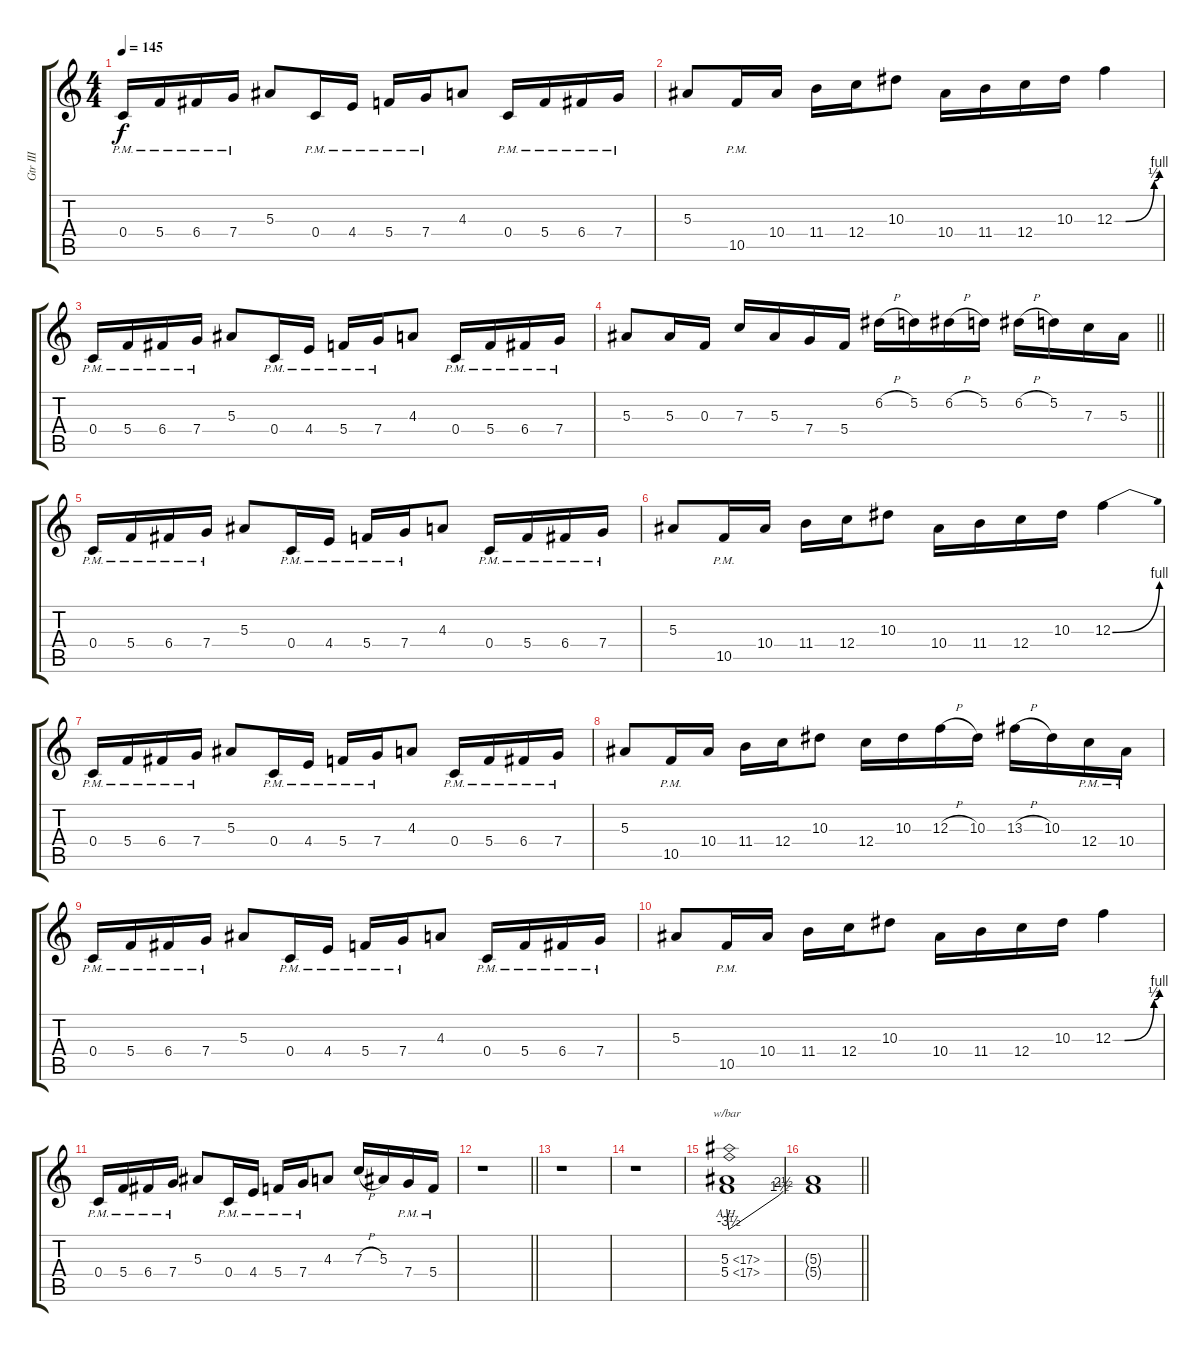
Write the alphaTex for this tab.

\track ("Gtr III" "Gtr III") {instrument overdrivenguitar}
\staff {score tabs}
\tuning (D4 A3 F3 C3 G2 C2) {hide}
\ts (4 4)
\tempo 145
\clef g2
\ks c
0.4{pm}.16{dy f instrument overdrivenguitar} 5.4{pm}.16 6.4{pm}.16 7.4{pm}.16 5.3.8 0.4{pm}.16 4.4{pm}.16 5.4{pm}.16 7.4{pm}.16 4.3.8 0.4{pm}.16 5.4{pm}.16 6.4{pm}.16 7.4{pm}.16 |
5.3.8 10.5{pm}.16 10.4.16 11.4.16 12.4.16 10.3.8 10.4.16 11.4.16 12.4.16 10.3.16 12.3{be (custom 0 0 15 0 53 2 60 4)}.4 |
0.4{pm}.16 5.4{pm}.16 6.4{pm}.16 7.4{pm}.16 5.3.8 0.4{pm}.16 4.4{pm}.16 5.4{pm}.16 7.4{pm}.16 4.3.8 0.4{pm}.16 5.4{pm}.16 6.4{pm}.16 7.4{pm}.16 |
\barLineRight lightlight
5.3.8 5.3.16 0.3.16 7.3.16 5.3.16 7.4.16 5.4.16 6.2{h}.16 5.2.16 6.2{h}.16 5.2.16 6.2{h}.16 5.2.16 7.3.16 5.3.16 |
0.4{pm}.16 5.4{pm}.16 6.4{pm}.16 7.4{pm}.16 5.3.8 0.4{pm}.16 4.4{pm}.16 5.4{pm}.16 7.4{pm}.16 4.3.8 0.4{pm}.16 5.4{pm}.16 6.4{pm}.16 7.4{pm}.16 |
5.3.8 10.5{pm}.16 10.4.16 11.4.16 12.4.16 10.3.8 10.4.16 11.4.16 12.4.16 10.3.16 12.3{be (bend 0 0 60 4)}.4 |
0.4{pm}.16 5.4{pm}.16 6.4{pm}.16 7.4{pm}.16 5.3.8 0.4{pm}.16 4.4{pm}.16 5.4{pm}.16 7.4{pm}.16 4.3.8 0.4{pm}.16 5.4{pm}.16 6.4{pm}.16 7.4{pm}.16 |
5.3.8 10.5{pm}.16 10.4.16 11.4.16 12.4.16 10.3.8 12.4.16 10.3.16 12.3{h}.16 10.3.16 13.3{h}.16 10.3.16 12.4{pm}.16 10.4{pm}.16 |
0.4{pm}.16 5.4{pm}.16 6.4{pm}.16 7.4{pm}.16 5.3.8 0.4{pm}.16 4.4{pm}.16 5.4{pm}.16 7.4{pm}.16 4.3.8 0.4{pm}.16 5.4{pm}.16 6.4{pm}.16 7.4{pm}.16 |
5.3.8 10.5{pm}.16 10.4.16 11.4.16 12.4.16 10.3.8 10.4.16 11.4.16 12.4.16 10.3.16 12.3{be (custom 0 0 15 0 53 2 60 4)}.4 |
0.4{pm}.16 5.4{pm}.16 6.4{pm}.16 7.4{pm}.16 5.3.8 0.4{pm}.16 4.4{pm}.16 5.4{pm}.16 7.4{pm}.16 4.3.8 7.3{h}.16 5.3.16 7.4{pm}.16 5.4{pm}.16 |
\barLineRight lightlight
r.1 |
r.1 |
r.1 |
(5.3{ah 12} 5.4{ah 12}).1{tbe (custom default 0 0 2 -14 56 6 60 10)} |
\barLineRight lightlight
(5.3{t} 5.4{t}).1
